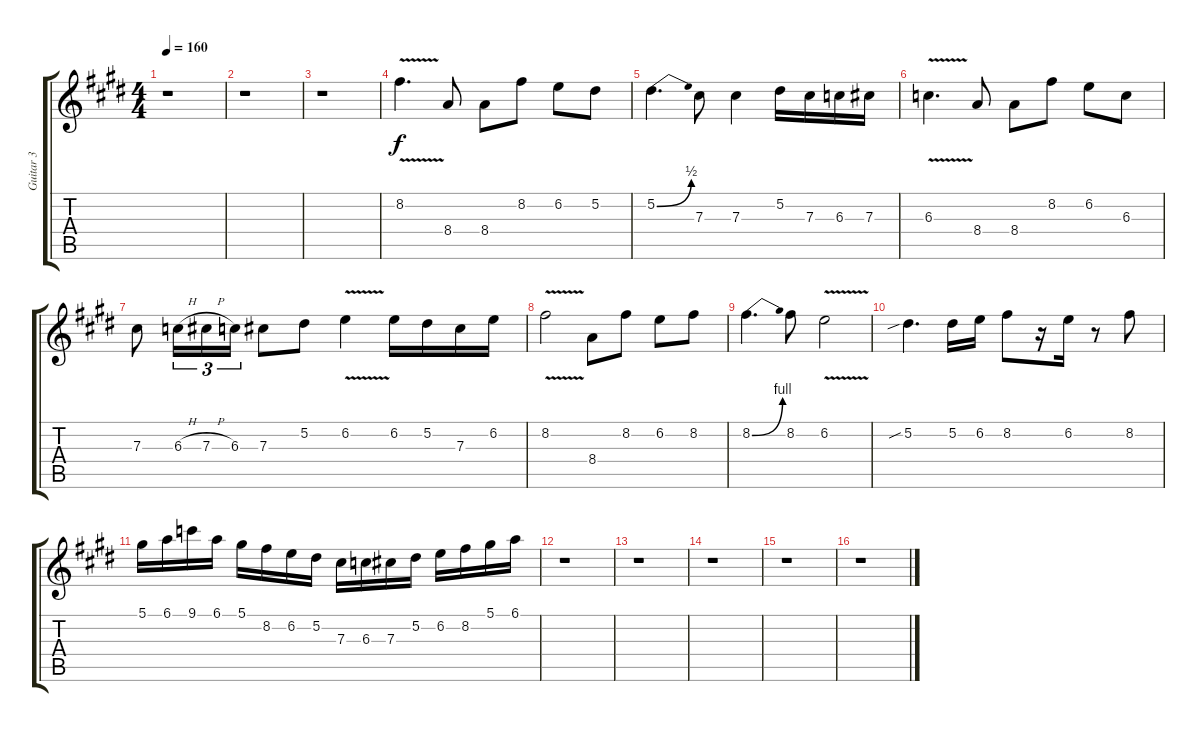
\track ("Guitar 3" "Guitar 3") {instrument overdrivenguitar}
\staff {score tabs}
\tuning (Eb4 Bb3 Gb3 Db3 Ab2 Db2) {hide}
\ts (4 4)
\tempo 160
\clef g2
\ks e
r.1{dy f} |
r.1 |
r.1 |
8.2{v}.4{d} 8.4.8 8.4.8 8.2.8 6.2.8 5.2.8 |
5.2{be (bend 0 0 60 2)}.4{d} 7.3.8 7.3.4 5.2.16 7.3.16 6.3.16 7.3.16 |
6.3{v}.4{d} 8.4.8 8.4.8 8.2.8 6.2.8 6.3.8 |
7.3.8 6.3{h}.16{tu (3 2)} 7.3{h}.16{tu (3 2)} 6.3.16{tu (3 2)} 7.3.8 5.2.8 6.2{v}.4 6.2.16 5.2.16 7.3.16 6.2.16 |
8.2{v}.2 8.4.8 8.2.8 6.2.8 8.2.8 |
8.2{be (bend 0 0 60 4)}.4{d} 8.2.8 6.2{v}.2 |
5.2{sib}.4{d} 5.2.16 6.2.16 8.2.8 r.16 6.2.16 r.8 8.2.8 |
5.1.16 6.1.16 9.1.16 6.1.16 5.1.16 8.2.16 6.2.16 5.2.16 7.3.16 6.3.16 7.3.16 5.2.16 6.2.16 8.2.16 5.1.16 6.1.16 |
r.1 |
r.1 |
r.1 |
r.1 |
r.1
